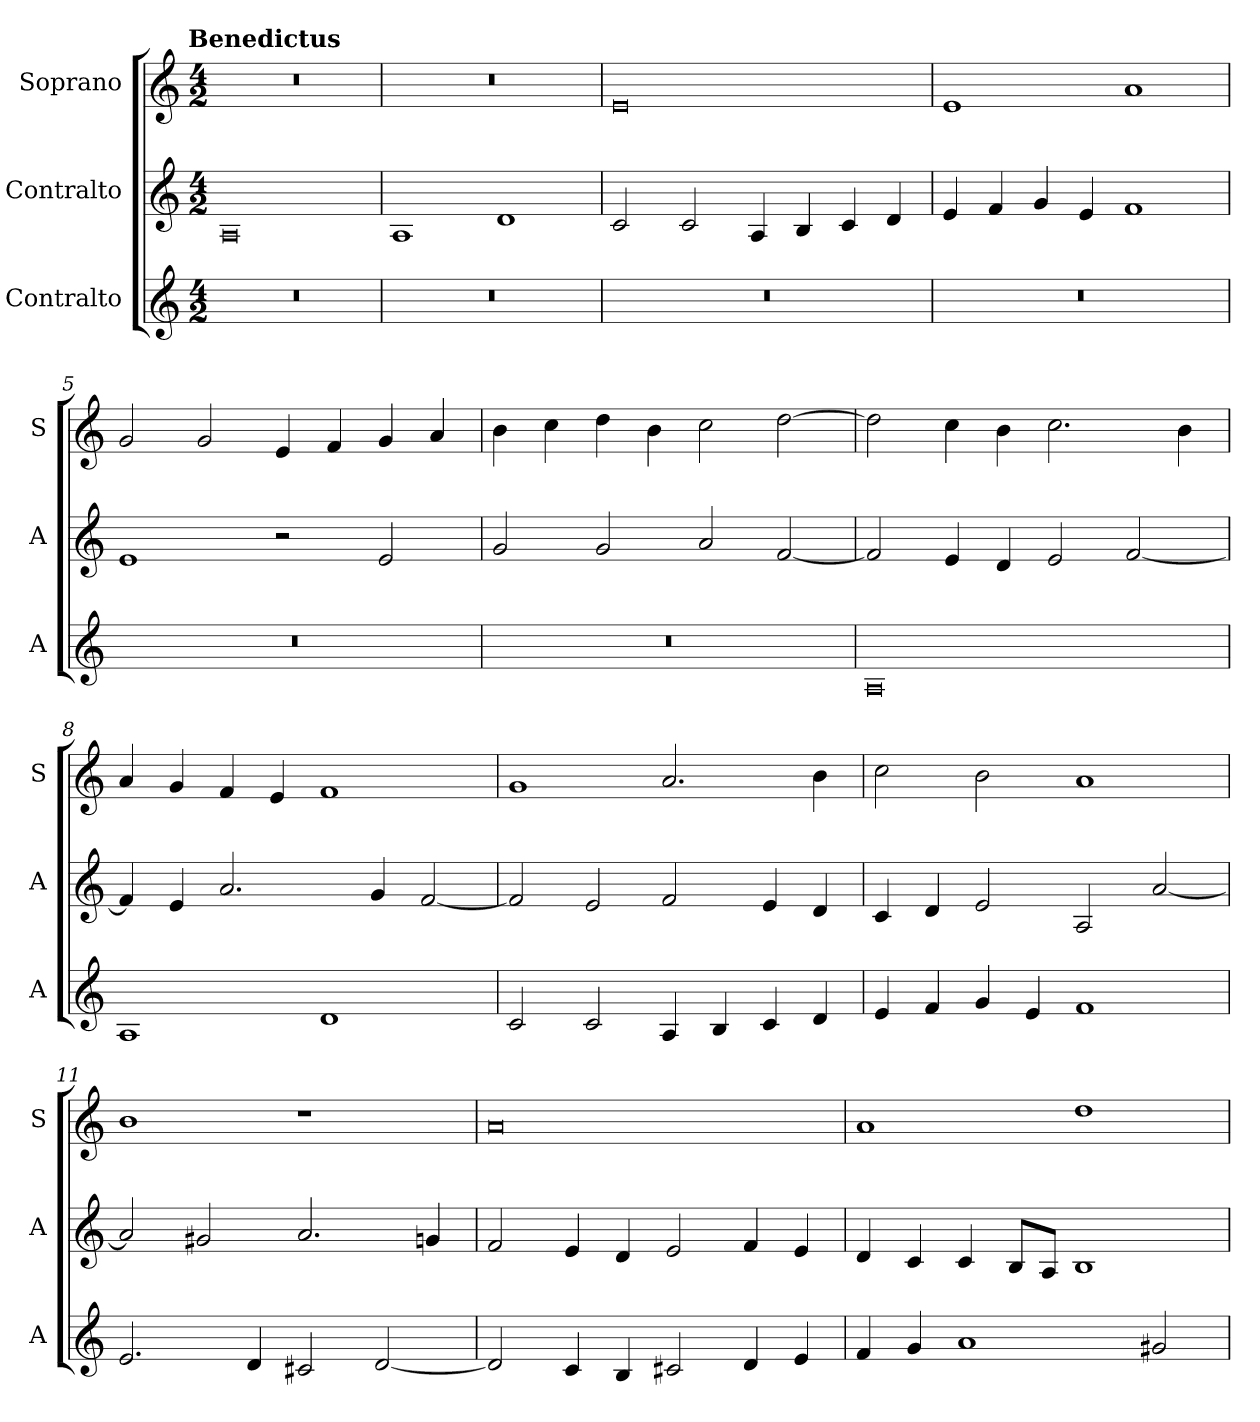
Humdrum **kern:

**kern	**kern	**kern
*part3	*part2	*part1
*staff3	*staff2	*staff1
*I"Contralto	*I"Contralto	*I"Soprano
*I'A	*I'A	*I'S
*clefG2	*clefG2	*clefG2
*k[]	*k[]	*k[]
*E:phr	*E:phr	*E:phr
!!LO:TX:omd:t=Benedictus
*M4/2	*M4/2	*M4/2
=1	=1	=1
0r	0A	0r
=2	=2	=2
0r	1A	0r
.	1d	.
=3	=3	=3
0r	2c	0e
.	2c	.
.	4A	.
.	4B	.
.	4c	.
.	4d	.
=4	=4	=4
0r	4e	1e
.	4f	.
.	4g	.
.	4e	.
.	1f	1a
=5	=5	=5
0r	1e	2g
.	.	2g
.	2r	4e
.	.	4f
.	2e	4g
.	.	4a
=6	=6	=6
0r	2g	4b
.	.	4cc
.	2g	4dd
.	.	4b
.	2a	2cc
.	[2f	[2dd
=7	=7	=7
0A	2f]	2dd]
.	4e	4cc
.	4d	4b
.	2e	2.cc
.	[2f	.
.	.	4b
=8	=8	=8
1A	4f]	4a
.	4e	4g
.	2.a	4f
.	.	4e
1d	.	1f
.	4g	.
.	[2f	.
=9	=9	=9
2c	2f]	1g
2c	2e	.
4A	2f	2.a
4B	.	.
4c	4e	.
4d	4d	4b
=10	=10	=10
4e	4c	2cc
4f	4d	.
4g	2e	2b
4e	.	.
1f	2A	1a
.	[2a	.
=11	=11	=11
2.e	2a]	1b
.	2g#X	.
4d	.	.
2c#X	2.a	1r
[2d	.	.
.	4gn	.
=12	=12	=12
2d]	2f	0a
4c	4e	.
4B	4d	.
2c#X	2e	.
4d	4f	.
4e	4e	.
=13	=13	=13
4f	4d	1a
4g	4c	.
1a	4c	.
.	8B/L	.
.	8A/J	.
.	1B	1dd
2g#X	.	.
=	=	=
*-	*-	*-
